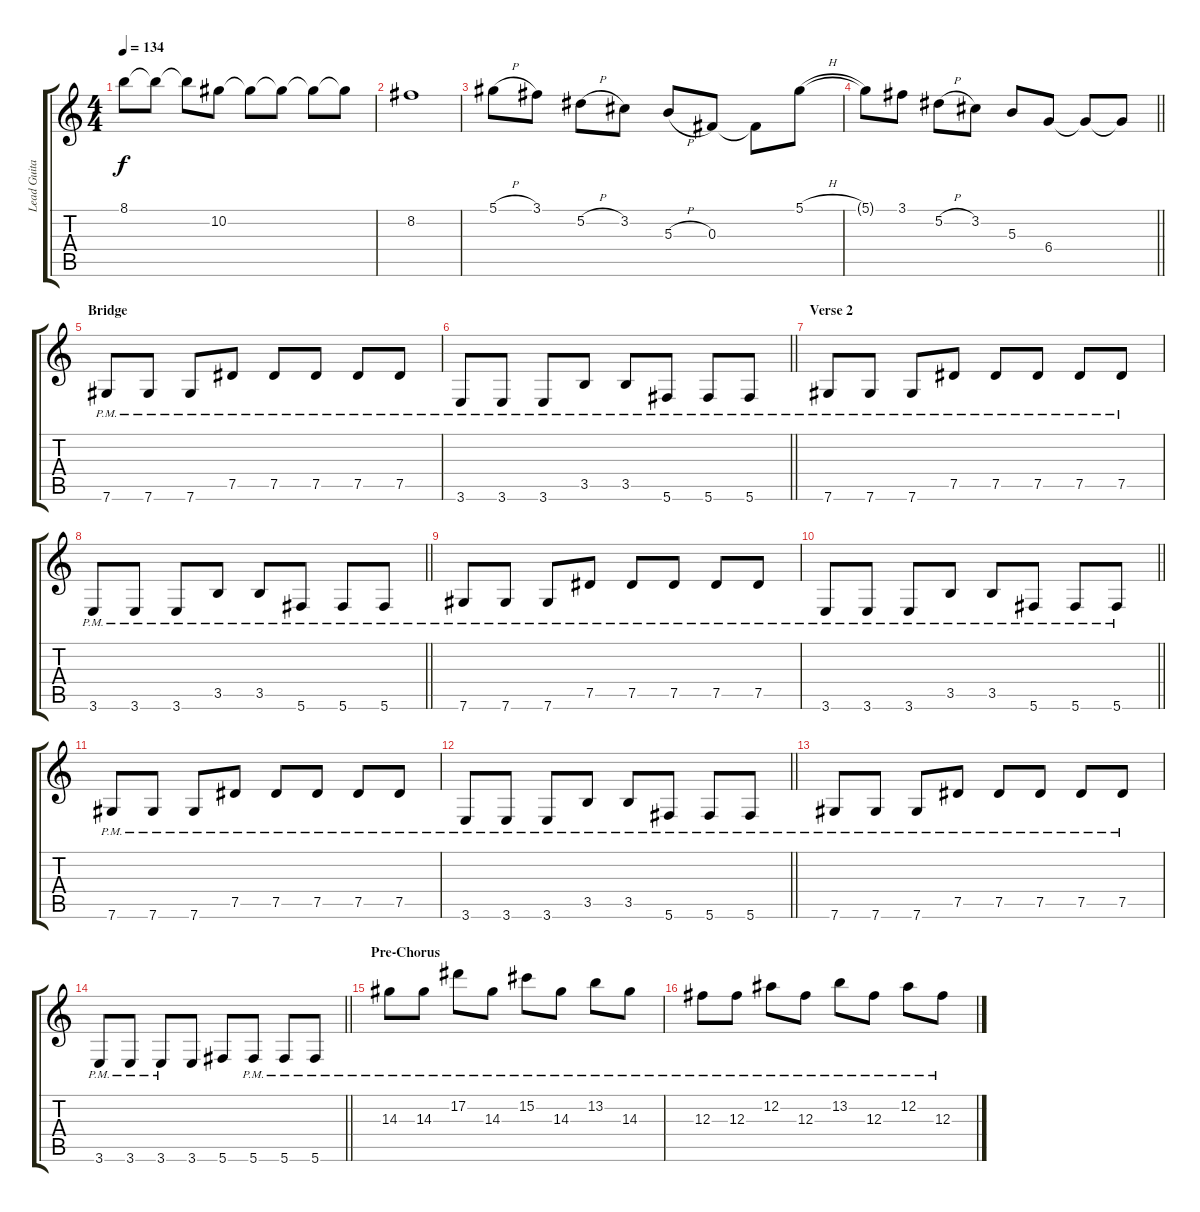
\track ("Lead Guitar" "Lead Guita") {instrument distortionguitar}
\staff {score tabs}
\tuning (Eb4 Bb3 Gb3 Db3 Ab2 Db2) {hide}
\ts (4 4)
\tempo 134
\clef g2
\ks c
8.1.8{dy f} 8.1{t}.8 8.1{t}.8 10.2.8 10.2{t}.8 10.2{t}.8 10.2{t}.8 10.2{t}.8 |
8.2.1 |
5.1{h}.8 3.1.8 5.2{h}.8 3.2.8 5.3{h}.8 0.3.8 0.3{t}.8 5.1{h}.8 |
\barLineRight lightlight
5.1{t}.8 3.1.8 5.2{h}.8 3.2.8 5.3.8 6.4.8 6.4{t}.8 6.4{t}.8 |
\section ("" "Bridge")
7.6{pm}.8 7.6{pm}.8 7.6{pm}.8 7.5{pm}.8 7.5{pm}.8 7.5{pm}.8 7.5{pm}.8 7.5{pm}.8 |
\barLineRight lightlight
3.6{pm}.8 3.6{pm}.8 3.6{pm}.8 3.5{pm}.8 3.5{pm}.8 5.6{pm}.8 5.6{pm}.8 5.6{pm}.8 |
\section ("" "Verse 2")
7.6{pm}.8 7.6{pm}.8 7.6{pm}.8 7.5{pm}.8 7.5{pm}.8 7.5{pm}.8 7.5{pm}.8 7.5{pm}.8 |
\barLineRight lightlight
3.6{pm}.8 3.6{pm}.8 3.6{pm}.8 3.5{pm}.8 3.5{pm}.8 5.6{pm}.8 5.6{pm}.8 5.6{pm}.8 |
7.6{pm}.8 7.6{pm}.8 7.6{pm}.8 7.5{pm}.8 7.5{pm}.8 7.5{pm}.8 7.5{pm}.8 7.5{pm}.8 |
\barLineRight lightlight
3.6{pm}.8 3.6{pm}.8 3.6{pm}.8 3.5{pm}.8 3.5{pm}.8 5.6{pm}.8 5.6{pm}.8 5.6{pm}.8 |
7.6{pm}.8 7.6{pm}.8 7.6{pm}.8 7.5{pm}.8 7.5{pm}.8 7.5{pm}.8 7.5{pm}.8 7.5{pm}.8 |
\barLineRight lightlight
3.6{pm}.8 3.6{pm}.8 3.6{pm}.8 3.5{pm}.8 3.5{pm}.8 5.6{pm}.8 5.6{pm}.8 5.6{pm}.8 |
7.6{pm}.8 7.6{pm}.8 7.6{pm}.8 7.5{pm}.8 7.5{pm}.8 7.5{pm}.8 7.5{pm}.8 7.5{pm}.8 |
\barLineRight lightlight
3.6{pm}.8 3.6{pm}.8 3.6{pm}.8 3.6.8 5.6.8 5.6{pm}.8 5.6{pm}.8 5.6{pm}.8 |
\section ("" "Pre-Chorus")
14.3{pm}.8 14.3{pm}.8 17.2{pm}.8 14.3{pm}.8 15.2{pm}.8 14.3{pm}.8 13.2{pm}.8 14.3{pm}.8 |
12.3{pm}.8 12.3{pm}.8 12.2{pm}.8 12.3{pm}.8 13.2{pm}.8 12.3{pm}.8 12.2{pm}.8 12.3{pm}.8
